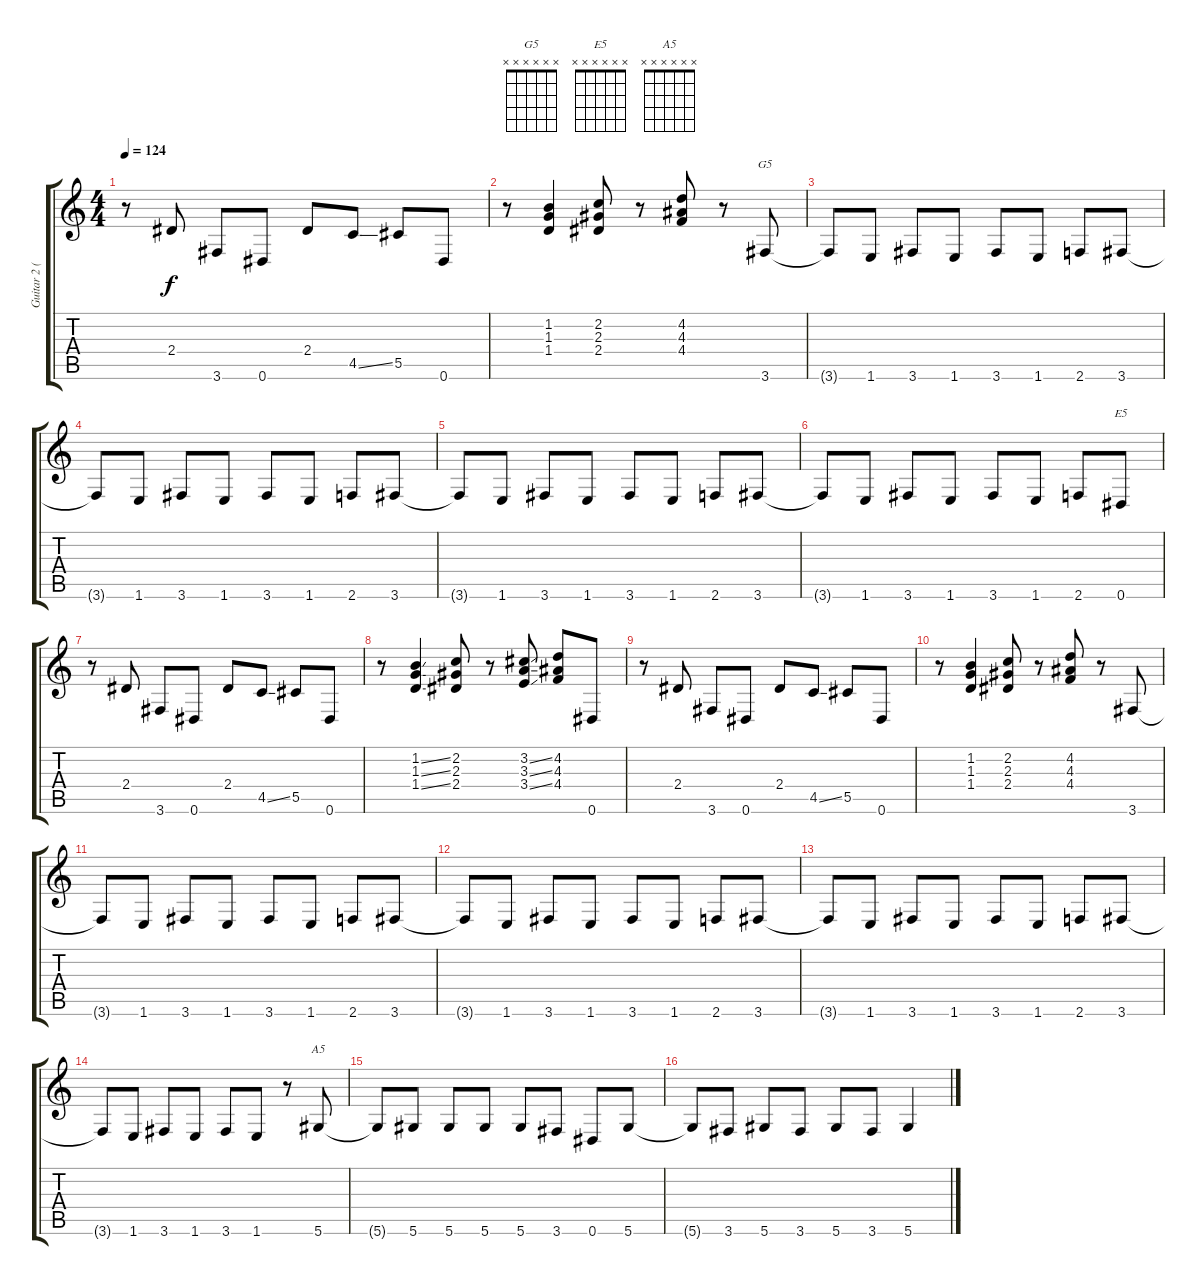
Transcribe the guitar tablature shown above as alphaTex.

\track ("Guitar 2 (Izzy)" "Guitar 2 (") {instrument overdrivenguitar}
\staff {score tabs}
\tuning (Eb4 Bb3 Gb3 Db3 Ab2 Eb2) {hide}
\chord ("G5" x x x x x x)
\chord ("E5" x x x x x x)
\chord ("A5" x x x x x x)
\ts (4 4)
\tempo 124
\clef g2
\ks c
r.8{dy f} 2.4.8 3.6.8 0.6.8 2.4.8 4.5{ss}.8 5.5.8 0.6.8 |
r.8 (1.2 1.3 1.4).4 (2.2 2.3 2.4).8 r.8 (4.2 4.3 4.4).8 r.8 3.6.8{ch "G5"} |
3.6{t}.8 1.6.8 3.6.8 1.6.8 3.6.8 1.6.8 2.6.8 3.6.8 |
3.6{t}.8 1.6.8 3.6.8 1.6.8 3.6.8 1.6.8 2.6.8 3.6.8 |
3.6{t}.8 1.6.8 3.6.8 1.6.8 3.6.8 1.6.8 2.6.8 3.6.8 |
3.6{t}.8 1.6.8 3.6.8 1.6.8 3.6.8 1.6.8 2.6.8 0.6.8{ch "E5"} |
r.8 2.4.8 3.6.8 0.6.8 2.4.8 4.5{ss}.8 5.5.8 0.6.8 |
r.8 (1.2{ss} 1.3{ss} 1.4{ss}).4 (2.2 2.3 2.4).8 r.8 (3.2{ss} 3.3{ss} 3.4{ss}).8 (4.2 4.3 4.4).8 0.6.8 |
r.8 2.4.8 3.6.8 0.6.8 2.4.8 4.5{ss}.8 5.5.8 0.6.8 |
r.8 (1.2 1.3 1.4).4 (2.2 2.3 2.4).8 r.8 (4.2 4.3 4.4).8 r.8 3.6.8 |
3.6{t}.8 1.6.8 3.6.8 1.6.8 3.6.8 1.6.8 2.6.8 3.6.8 |
3.6{t}.8 1.6.8 3.6.8 1.6.8 3.6.8 1.6.8 2.6.8 3.6.8 |
3.6{t}.8 1.6.8 3.6.8 1.6.8 3.6.8 1.6.8 2.6.8 3.6.8 |
3.6{t}.8 1.6.8 3.6.8 1.6.8 3.6.8 1.6.8 r.8 5.6.8{ch "A5"} |
5.6{t}.8 5.6.8 5.6.8 5.6.8 5.6.8 3.6.8 0.6.8 5.6.8 |
5.6{t}.8 3.6.8 5.6.8 3.6.8 5.6.8 3.6.8 5.6.4
